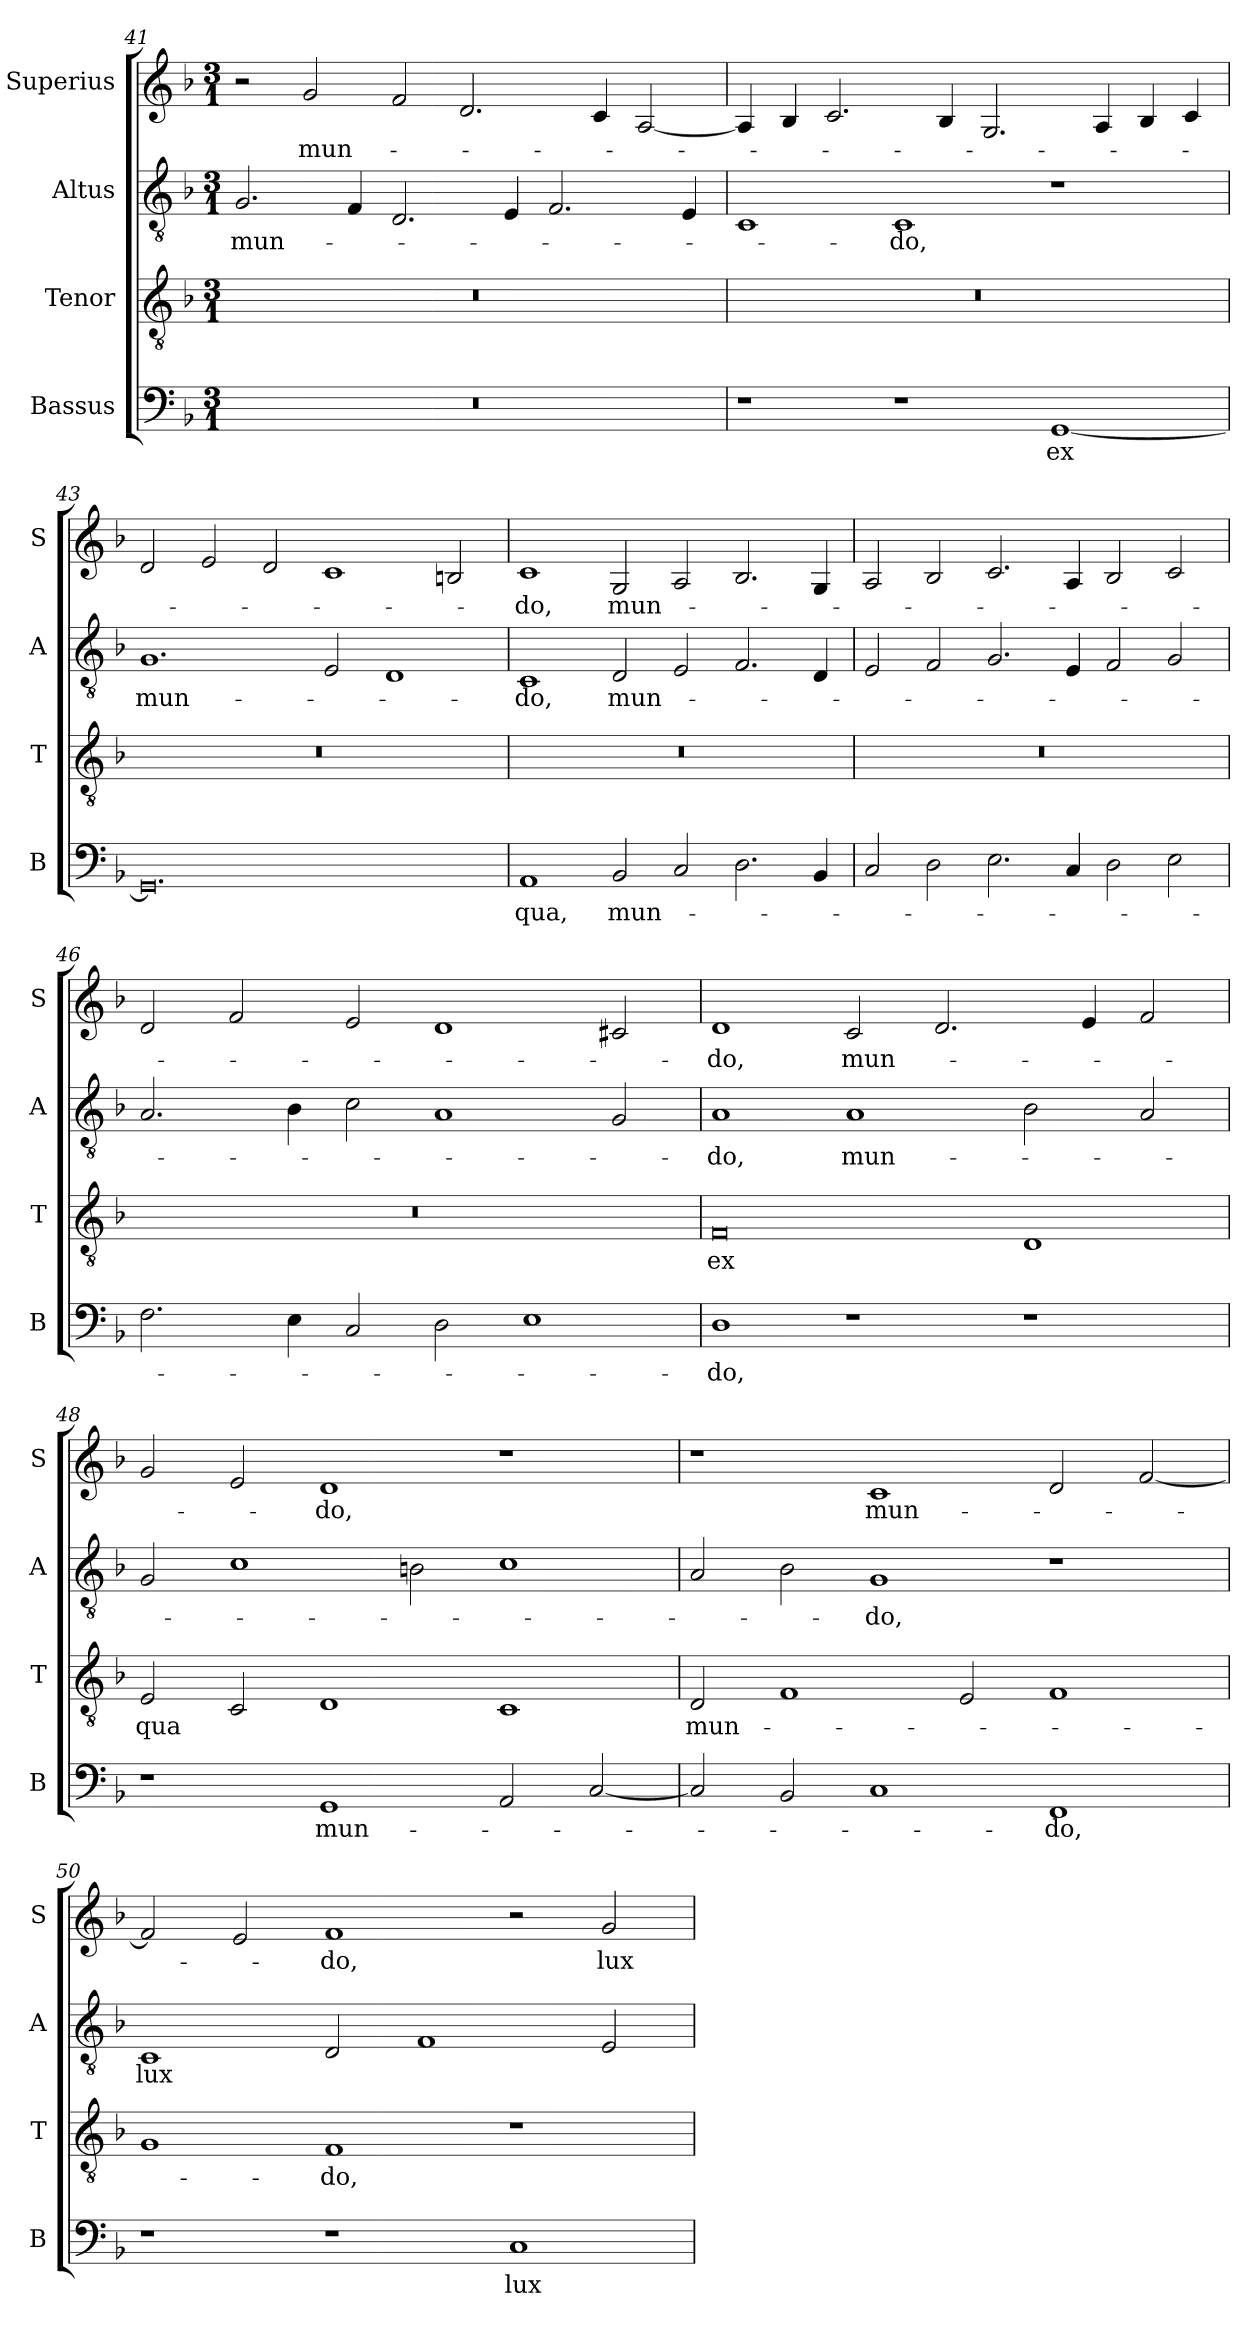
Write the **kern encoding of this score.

**kern	**text	**kern	**text	**kern	**text	**kern	**text
*part4	*part4	*part3	*part3	*part2	*part2	*part1	*part1
*staff4	*staff4	*staff3	*staff3	*staff2	*staff2	*staff1	*staff1
*I"Bassus	*	*I"Tenor	*	*I"Altus	*	*I"Superius	*
*I'B	*	*I'T	*	*I'A	*	*I'S	*
*clefF4	*	*clefGv2	*	*clefGv2	*	*clefG2	*
*k[b-]	*	*k[b-]	*	*k[b-]	*	*k[b-]	*
*M3/1	*	*M3/1	*	*M3/1	*	*M3/1	*
=41	=41	=41	=41	=41	=41	=41	=41
0.r	.	0.r	.	2.G/	mun-	2r	.
.	.	.	.	.	.	2g/	mun-
.	.	.	.	4F/	.	.	.
.	.	.	.	2.D/	.	2f/	.
.	.	.	.	.	.	2.d/	.
.	.	.	.	4E/	.	.	.
.	.	.	.	2.F/	.	.	.
.	.	.	.	.	.	4c/	.
.	.	.	.	.	.	[2A/	.
.	.	.	.	4E/	.	.	.
=42	=42	=42	=42	=42	=42	=42	=42
1r	.	0.r	.	1C	.	4A/]	.
.	.	.	.	.	.	4B-/	.
.	.	.	.	.	.	2.c/	.
1r	.	.	.	1C	-do,	.	.
.	.	.	.	.	.	4B-/	.
.	.	.	.	.	.	2.G/	.
[1GG	ex	.	.	1r	.	.	.
.	.	.	.	.	.	4A/	.
.	.	.	.	.	.	4B-/	.
.	.	.	.	.	.	4c/	.
=43	=43	=43	=43	=43	=43	=43	=43
0.GG]	.	0.r	.	1.G	mun-	2d/	.
.	.	.	.	.	.	2e/	.
.	.	.	.	.	.	2d/	.
.	.	.	.	2E/	.	1c	.
.	.	.	.	1D	.	.	.
.	.	.	.	.	.	2Bn/	.
=44	=44	=44	=44	=44	=44	=44	=44
1AA	qua,	0.r	.	1C	-do,	1c	-do,
2BB-/	mun-	.	.	2D/	mun-	2G/	mun-
2C/	.	.	.	2E/	.	2A/	.
2.D\	.	.	.	2.F/	.	2.B-/	.
4BB-/	.	.	.	4D/	.	4G/	.
=45	=45	=45	=45	=45	=45	=45	=45
2C/	.	0.r	.	2E/	.	2A/	.
2D\	.	.	.	2F/	.	2B-/	.
2.E\	.	.	.	2.G/	.	2.c/	.
4C/	.	.	.	4E/	.	4A/	.
2D\	.	.	.	2F/	.	2B-/	.
2E\	.	.	.	2G/	.	2c/	.
=46	=46	=46	=46	=46	=46	=46	=46
2.F\	.	0.r	.	2.A/	.	2d/	.
.	.	.	.	.	.	2f/	.
4E\	.	.	.	4B-\	.	.	.
2C/	.	.	.	2c\	.	2e/	.
2D\	.	.	.	1A	.	1d	.
1E	.	.	.	.	.	.	.
.	.	.	.	2G/	.	2c#X/	.
=47	=47	=47	=47	=47	=47	=47	=47
1D	-do,	0F	ex	1A	-do,	1d	-do,
1r	.	.	.	1A	mun-	2c/	mun-
.	.	.	.	.	.	2.d/	.
1r	.	1D	.	2B-\	.	.	.
.	.	.	.	.	.	4e/	.
.	.	.	.	2A/	.	2f/	.
=48	=48	=48	=48	=48	=48	=48	=48
1r	.	2E/	qua	2G/	.	2g/	.
.	.	2C/	.	1c	.	2e/	.
1GG	mun-	1D	.	.	.	1d	-do,
.	.	.	.	2Bn\	.	.	.
2AA/	.	1C	.	1c	.	1r	.
[2C/	.	.	.	.	.	.	.
=49	=49	=49	=49	=49	=49	=49	=49
2C/]	.	2D/	mun-	2A/	.	1r	.
2BB-/	.	1F	.	2B-\	.	.	.
1C	.	.	.	1G	-do,	1c	mun-
.	.	2E/	.	.	.	.	.
1FF	-do,	1F	.	1r	.	2d/	.
.	.	.	.	.	.	[2f/	.
=50	=50	=50	=50	=50	=50	=50	=50
1r	.	1G	.	1C	lux	2f/]	.
.	.	.	.	.	.	2e/	.
1r	.	1F	-do,	2D/	.	1f	-do,
.	.	.	.	1F	.	.	.
1C	lux	1r	.	.	.	2r	.
.	.	.	.	2E/	.	2g/	lux
=	=	=	=	=	=	=	=
*-	*-	*-	*-	*-	*-	*-	*-
